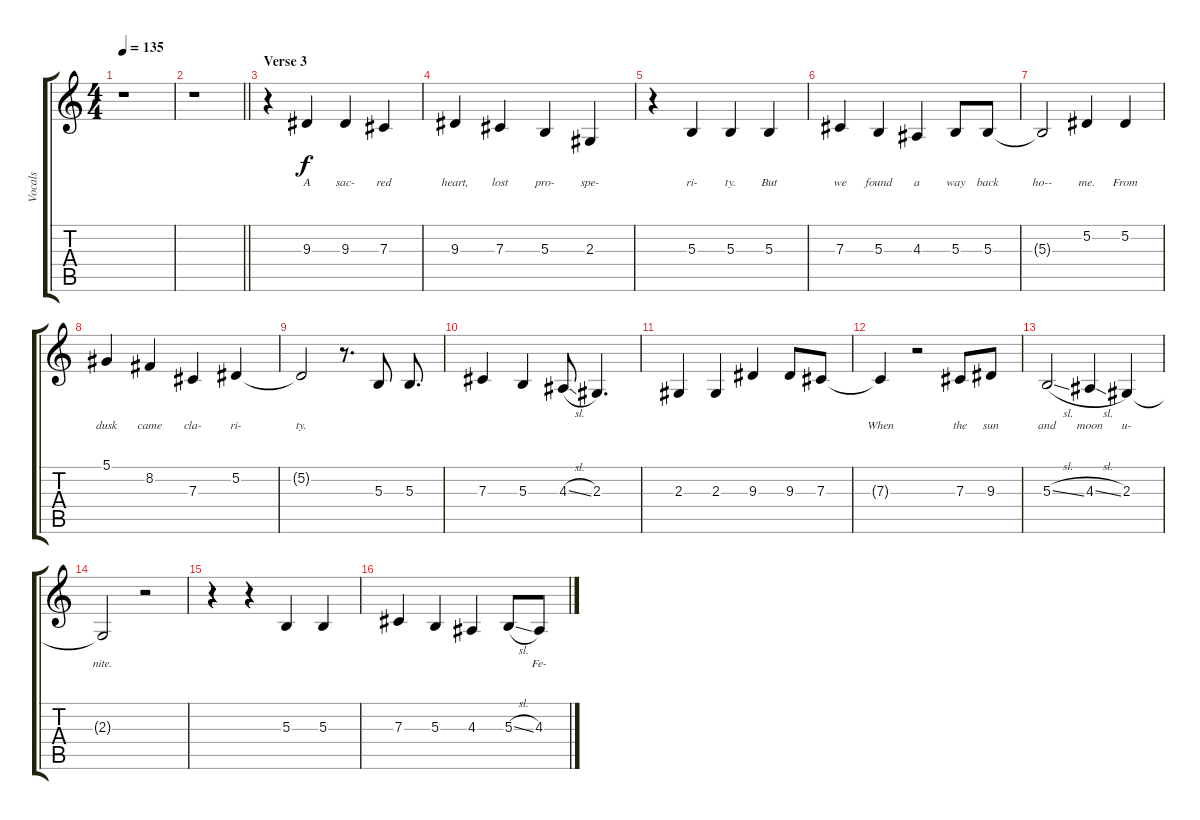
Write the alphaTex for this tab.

\track ("Vocals" "Vocals") {instrument lead6voice}
\staff {score tabs}
\tuning (Eb4 Bb3 Gb3 Db3 Ab2 Eb2) {hide}
\ts (4 4)
\tempo 135
\clef g2
\ks c
r.1{dy f} |
\barLineRight lightlight
r.1 |
\section ("" "Verse 3")
r.4 9.3.4{lyrics (0 "A") lyrics (1 "") lyrics (2 "") lyrics (3 "") lyrics (4 "")} 9.3.4{lyrics (0 "sac-") lyrics (1 "") lyrics (2 "") lyrics (3 "") lyrics (4 "")} 7.3.4{lyrics (0 "red") lyrics (1 "") lyrics (2 "") lyrics (3 "") lyrics (4 "")} |
9.3.4{lyrics (0 "heart,") lyrics (1 "") lyrics (2 "") lyrics (3 "") lyrics (4 "")} 7.3.4{lyrics (0 "lost") lyrics (1 "") lyrics (2 "") lyrics (3 "") lyrics (4 "")} 5.3.4{lyrics (0 "pro-") lyrics (1 "") lyrics (2 "") lyrics (3 "") lyrics (4 "")} 2.3.4{lyrics (0 "spe-") lyrics (1 "") lyrics (2 "") lyrics (3 "") lyrics (4 "")} |
r.4 5.3.4{lyrics (0 "ri-") lyrics (1 "") lyrics (2 "") lyrics (3 "") lyrics (4 "")} 5.3.4{lyrics (0 "ty.") lyrics (1 "") lyrics (2 "") lyrics (3 "") lyrics (4 "")} 5.3.4{lyrics (0 "But") lyrics (1 "") lyrics (2 "") lyrics (3 "") lyrics (4 "")} |
7.3.4{lyrics (0 "we") lyrics (1 "") lyrics (2 "") lyrics (3 "") lyrics (4 "")} 5.3.4{lyrics (0 "found") lyrics (1 "") lyrics (2 "") lyrics (3 "") lyrics (4 "")} 4.3.4{lyrics (0 "a") lyrics (1 "") lyrics (2 "") lyrics (3 "") lyrics (4 "")} 5.3.8{lyrics (0 "way") lyrics (1 "") lyrics (2 "") lyrics (3 "") lyrics (4 "")} 5.3.8{lyrics (0 "back") lyrics (1 "") lyrics (2 "") lyrics (3 "") lyrics (4 "")} |
5.3{t}.2{lyrics (0 "ho--") lyrics (1 "") lyrics (2 "") lyrics (3 "") lyrics (4 "")} 5.2.4{lyrics (0 "me.") lyrics (1 "") lyrics (2 "") lyrics (3 "") lyrics (4 "")} 5.2.4{lyrics (0 "From") lyrics (1 "") lyrics (2 "") lyrics (3 "") lyrics (4 "")} |
5.1.4{lyrics (0 "dusk") lyrics (1 "") lyrics (2 "") lyrics (3 "") lyrics (4 "")} 8.2.4{lyrics (0 "came") lyrics (1 "") lyrics (2 "") lyrics (3 "") lyrics (4 "")} 7.3.4{lyrics (0 "cla-") lyrics (1 "") lyrics (2 "") lyrics (3 "") lyrics (4 "")} 5.2.4{lyrics (0 "ri-") lyrics (1 "") lyrics (2 "") lyrics (3 "") lyrics (4 "")} |
5.2{t}.2{lyrics (0 "ty.") lyrics (1 "") lyrics (2 "") lyrics (3 "") lyrics (4 "")} r.8{d} 5.3.8{lyrics (0 "") lyrics (1 "") lyrics (2 "") lyrics (3 "") lyrics (4 "")} 5.3.8{d lyrics (0 "") lyrics (1 "") lyrics (2 "") lyrics (3 "") lyrics (4 "")} |
7.3.4{lyrics (0 "") lyrics (1 "") lyrics (2 "") lyrics (3 "") lyrics (4 "")} 5.3.4{lyrics (0 "") lyrics (1 "") lyrics (2 "") lyrics (3 "") lyrics (4 "")} 4.3{sl}.8{lyrics (0 "") lyrics (1 "") lyrics (2 "") lyrics (3 "") lyrics (4 "")} 2.3.4{d lyrics (0 "") lyrics (1 "") lyrics (2 "") lyrics (3 "") lyrics (4 "")} |
2.3.4{lyrics (0 "") lyrics (1 "") lyrics (2 "") lyrics (3 "") lyrics (4 "")} 2.3.4{lyrics (0 "") lyrics (1 "") lyrics (2 "") lyrics (3 "") lyrics (4 "")} 9.3.4{lyrics (0 "") lyrics (1 "") lyrics (2 "") lyrics (3 "") lyrics (4 "")} 9.3.8{lyrics (0 "") lyrics (1 "") lyrics (2 "") lyrics (3 "") lyrics (4 "")} 7.3.8{lyrics (0 "") lyrics (1 "") lyrics (2 "") lyrics (3 "") lyrics (4 "")} |
7.3{t}.4{lyrics (0 "When") lyrics (1 "") lyrics (2 "") lyrics (3 "") lyrics (4 "")} r.2 7.3.8{lyrics (0 "the") lyrics (1 "") lyrics (2 "") lyrics (3 "") lyrics (4 "")} 9.3.8{lyrics (0 "sun") lyrics (1 "") lyrics (2 "") lyrics (3 "") lyrics (4 "")} |
5.3{sl}.2{lyrics (0 "and") lyrics (1 "") lyrics (2 "") lyrics (3 "") lyrics (4 "")} 4.3{sl}.4{lyrics (0 "moon") lyrics (1 "") lyrics (2 "") lyrics (3 "") lyrics (4 "")} 2.3.4{lyrics (0 "u-") lyrics (1 "") lyrics (2 "") lyrics (3 "") lyrics (4 "")} |
2.3{t}.2{lyrics (0 "nite.") lyrics (1 "") lyrics (2 "") lyrics (3 "") lyrics (4 "")} r.2 |
r.4 r.4 5.3.4{lyrics (0 "") lyrics (1 "") lyrics (2 "") lyrics (3 "") lyrics (4 "")} 5.3.4{lyrics (0 "") lyrics (1 "") lyrics (2 "") lyrics (3 "") lyrics (4 "")} |
7.3.4{lyrics (0 "") lyrics (1 "") lyrics (2 "") lyrics (3 "") lyrics (4 "")} 5.3.4{lyrics (0 "") lyrics (1 "") lyrics (2 "") lyrics (3 "") lyrics (4 "")} 4.3.4{lyrics (0 "") lyrics (1 "") lyrics (2 "") lyrics (3 "") lyrics (4 "")} 5.3{sl}.8{lyrics (0 "") lyrics (1 "") lyrics (2 "") lyrics (3 "") lyrics (4 "")} 4.3{sl}.8{lyrics (0 "Fe-") lyrics (1 "") lyrics (2 "") lyrics (3 "") lyrics (4 "")}
